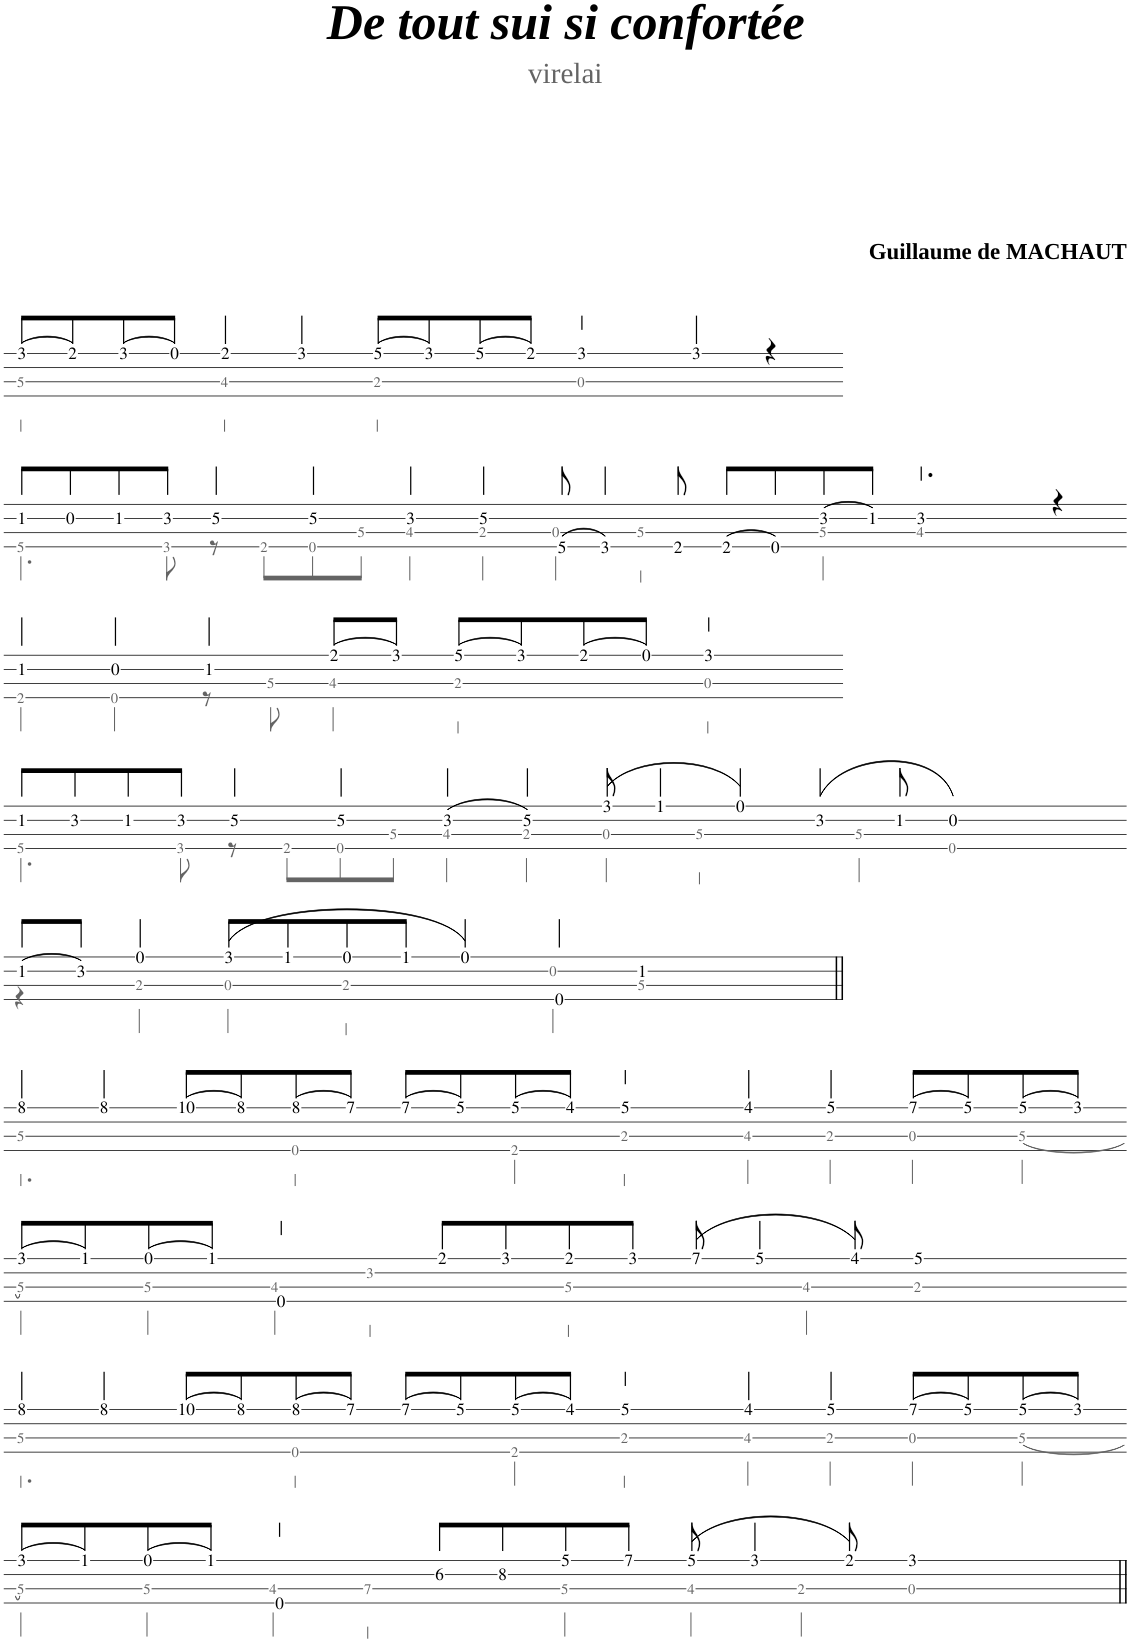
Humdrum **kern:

**kern
*part1
*staff1
*I"Ukulélé [Tablature]
*stria4
*k[]
*M2/2
=1
*^
(8cc/L	2f!i\
8b/)	.
(8cc/	.
8a/J)	.
4b/	2e!i\
4cc/	.
(8dd/L	2d!i\
8cc/)	.
(8dd/	.
8b/J)	.
2cc/	1c!i
4cc/	.
4r	.
!!LO:LB:g=z	!!
=2-	=2-
8f/L	4.cc!i\
8e/	.
8f/	.
8g/J	8b-!i\
4a/	8r
.	8a!i\L
4a/	8g!i\
.	8f!i\J
4g/	4e!i\
4a/	4d!i\
(8cc/	4c!i\
4b-X/)	.
.	2f!i\
8a/	.
(8a/L	.
8g/)	.
(8g/	4f!i\
8f/J)	.
2.g/	1e!i
4r	.
!!LO:LB:g=z	!!
=3-	=3-
4f/	4a!i\
4e/	4g!i\
4f/	8r
.	8f!i\
(8bn/L	4e!i\
8cc/J)	.
(8dd/L	2d!i\
8cc/)	.
(8b/	.
8a/J)	.
2cc/	2c!i\
!!LO:LB:g=z	!!
=4-	=4-
8f/L	4.cc!i\
8g/	.
8f/	.
8g/J	8b-!i\
4a/	8r
.	8a!i\L
4a/	8g!i\
.	8f!i\J
(4g/	4e!i\
4a/)	4d!i\
(8cc/	4c!i\
4b-X/	.
.	2f!i\
4a/)	.
(4g/	.
.	4f!i\
8f/	.
1e)	1g!i
!!LO:LB:g=z	!!
=5-	=5-
(8f/L	4r
8g/J)	.
4a/	4d!i\
(8cc/L	4c!i\
8b-X/	.
8a/	[4d!i\
8b-/J	.
4a/)	4ryy
4g/	4e!i\
1f	1f!i
!!LO:LB:g=z	!!
=6||	=6||
4ff/	2.f!i\
4ff/	.
(8gg/L	.
8ff/)	.
(8ff/	4d!i\]
8ee/J)	.
(8ee/L	[4g!i\
8dd/)	.
(8dd/	4a!i\
8cc#X/J)	.
2dd/	2d!i\
4cc#/	4e!i\
4dd/	4d!i\
(8ee/L	4c!i\
8dd/)	.
(8dd/	[4f!i\
8ccn/J)	.
!!LO:LB:g=z	!!
=7-	=7-
(8cc/L	4f!i\]
8b-X/)	.
(8a/	4g!i\]
8b-X/J)	.
2g/	4f!i\
.	4e!i\
8b/L	[4g!i\
8cc/	.
8b/	2f!i\
8cc/J	.
(8ee/	.
4dd/	.
.	4e!i\
8cc#X/)	.
1dd	1d!i
!!LO:LB:g=z	!!
=8-	=8-
4ff/	2.f!i\
4ff/	.
(8gg/L	.
8ff/)	.
(8ff/	4g!i\]
8ee/J)	.
(8ee/L	[4g!i\
8dd/)	.
(8dd/	4a!i\
8cc#X/J)	.
2dd/	2d!i\
4cc#X/	4e!i\
4dd/	4d!i\
(8ee/L	4c!i\
8dd/)	.
(8dd/	[4f!i\
8ccn/J)	.
!!LO:LB:g=z	!!
=9-	=9-
(8cc/L	4f!i\]
8b-X/)	.
(8a/	4g!i\]
8b-X/J)	.
2g/	4f!i\
.	4e!i\
8b-X/L	[4g!i\
8cc/	.
8dd/	4f!i\
8ee/J	.
(8dd/	4e!i\
4cc/	.
.	4d!i\
8bn/)	.
1cc	1c!i
*v	*v
=10||
4g!i\]
=
*-
